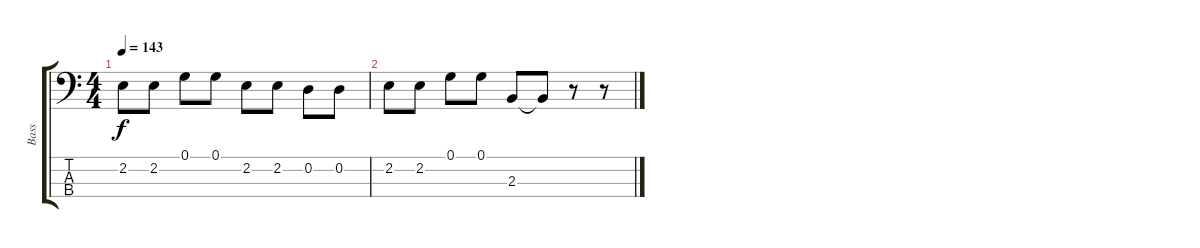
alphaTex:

\track ("Bass" "Bass") {instrument electricbasspick}
\staff {score tabs}
\tuning (G2 D2 A1 E1) {hide}
\ts (4 4)
\section ("" " ")
\tempo 143
\clef f4
\ks c
2.2.8{dy f} 2.2.8 0.1.8 0.1.8 2.2.8 2.2.8 0.2.8 0.2.8 |
2.2.8 2.2.8 0.1.8 0.1.8 2.3.8 2.3{t}.8 r.8 r.8
